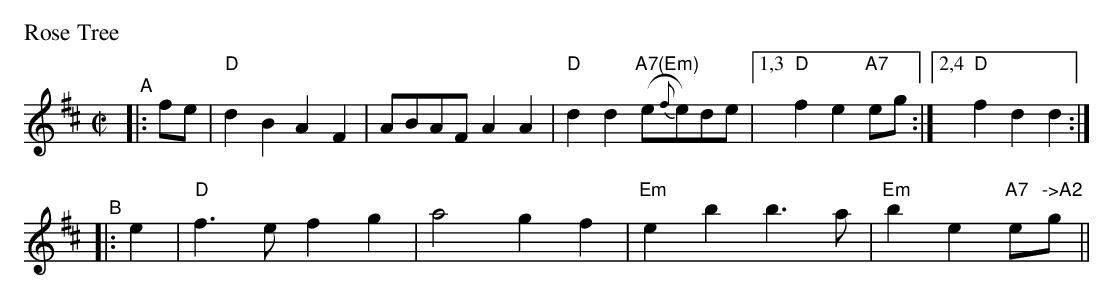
X:1
P: Rose Tree
M: C|
L: 1/8
K: D
"^A"|: fe \
| "D"d2B2 A2F2 | ABAF A2A2 | "D"d2d2 "A7(Em)"(e{f}e)de |[1,3 "D"f2e2 "A7"eg :|[2,4 "D"f2d2 d2 :|
"^B"|: e2 \
| "D"f3e  f2g2 | a4   g2f2 | "Em"e2b2 b3a | "Em"b2e2 "A7"e"->A2"g ||
